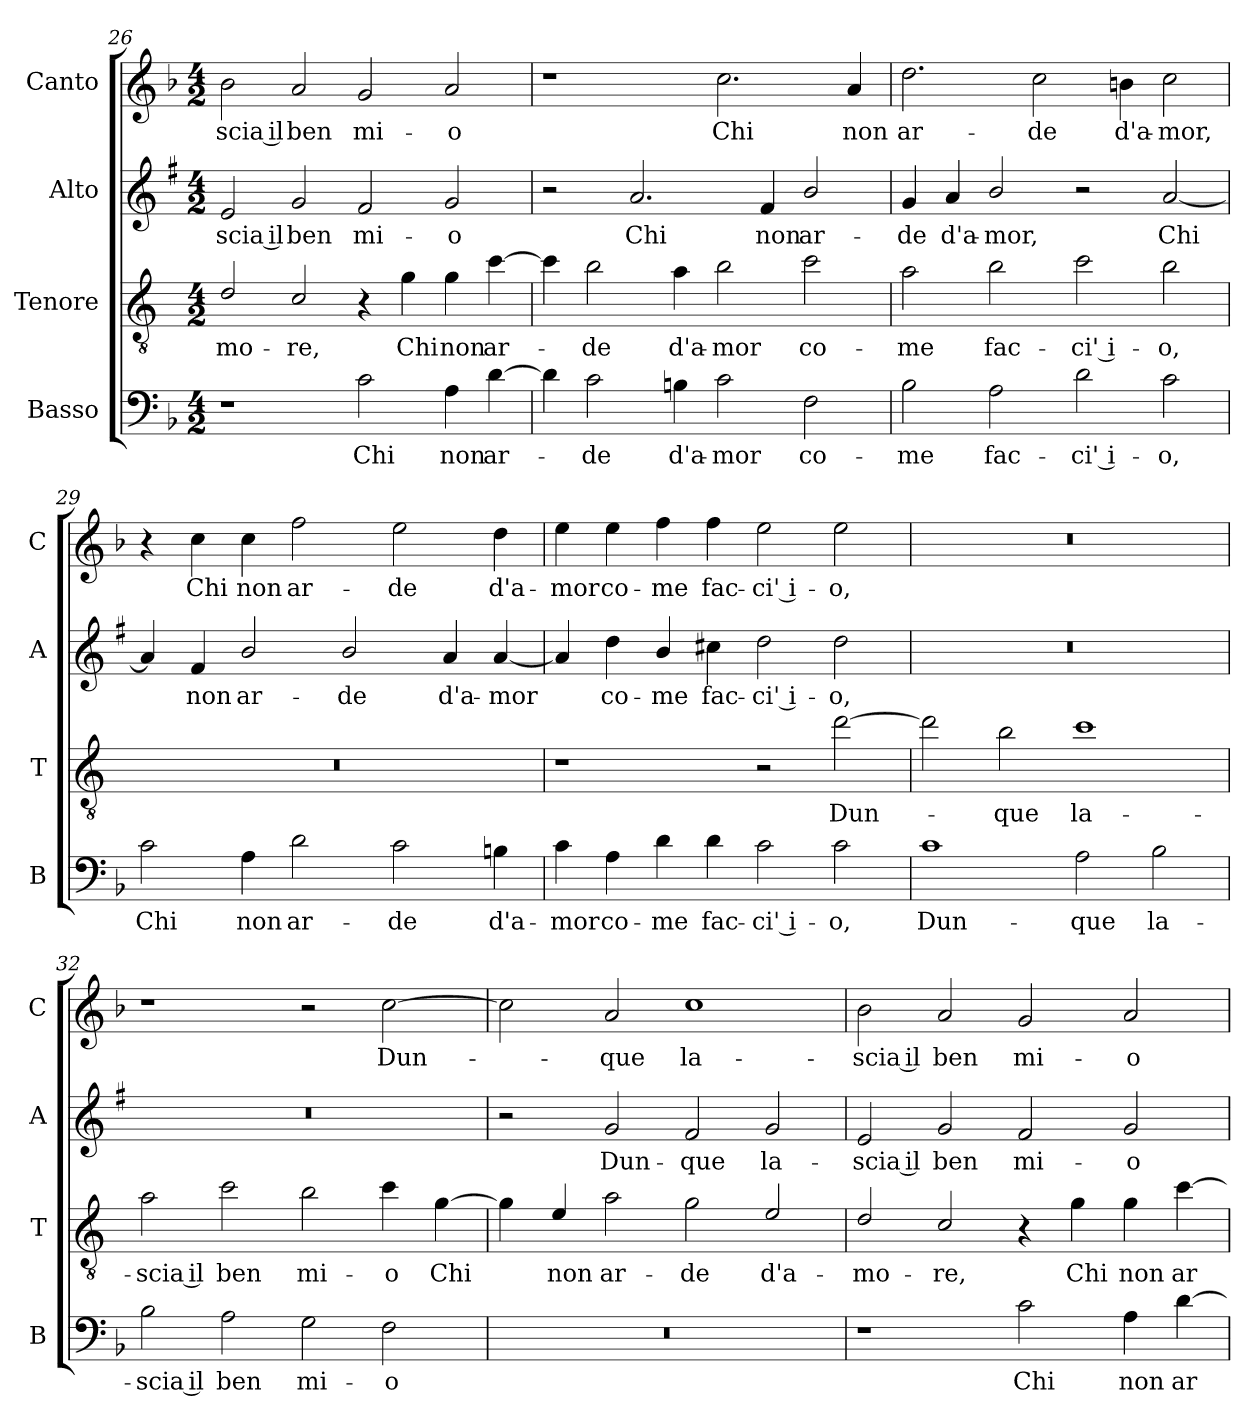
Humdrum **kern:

**kern	**text	**kern	**text	**kern	**text	**kern	**text
*part4	*part4	*part3	*part3	*part2	*part2	*part1	*part1
*staff4	*staff4	*staff3	*staff3	*staff2	*staff2	*staff1	*staff1
*I"Basso	*	*I"Tenore	*	*I"Alto	*	*I"Canto	*
*I'B	*	*I'T	*	*I'A	*	*I'C	*
!!LO:LB:g=z
*clefF4	*	*clefGv2	*	*clefG2	*	*clefG2	*
*	*	*ITrd4c7	*	*ITrd1c2	*	*	*
*k[b-]	*	*k[b-]	*	*k[b-]	*	*k[b-]	*
*F:	*	*F:	*	*F:	*	*F:	*
*M4/2	*	*M4/2	*	*M4/2	*	*M4/2	*
=26	=26	=26	=26	=26	=26	=26	=26
!	!	!	!LO:LY:b	!	!LO:LY:b	!	!LO:LY:b
1r	.	2G/	-mo-	2d/	-scia il	2b-\	-scia il
!	!	!	!LO:LY:b	!	!LO:LY:b	!	!LO:LY:b
.	.	2F/	-re,	2f/	ben	2a/	ben
!	!LO:LY:b	!	!	!	!LO:LY:b	!	!LO:LY:b
2c\	Chi	4r	.	2e/	mi-	2g/	mi-
!	!	!	!LO:LY:b	!	!	!	!
.	.	4c\	Chi	.	.	.	.
!	!LO:LY:b	!	!LO:LY:b	!	!LO:LY:b	!	!LO:LY:b
4A\	non	4c\	non	2f/	-o	2a/	-o
!	!LO:LY:b	!	!LO:LY:b	!	!	!	!
[4d\	ar-	[4f\	ar-	.	.	.	.
=27	=27	=27	=27	=27	=27	=27	=27
4d\]	.	4f\]	.	2r	.	1r	.
!	!LO:LY:b	!	!LO:LY:b	!	!	!	!
2c\	-de	2e\	-de	.	.	.	.
!	!	!	!	!	!LO:LY:b	!	!
.	.	.	.	2.g/	Chi	.	.
!	!LO:LY:b	!	!LO:LY:b	!	!	!	!
4Bn\	d'a-	4d\	d'a-	.	.	.	.
!	!LO:LY:b	!	!LO:LY:b	!	!	!	!LO:LY:b
2c\	-mor	2e\	-mor	.	.	2.cc\	Chi
!	!	!	!	!	!LO:LY:b	!	!
.	.	.	.	4e/	non	.	.
!	!LO:LY:b	!	!LO:LY:b	!	!LO:LY:b	!	!
2F\	co-	2f\	co-	2a/	ar-	.	.
!	!	!	!	!	!	!	!LO:LY:b
.	.	.	.	.	.	4a/	non
=28	=28	=28	=28	=28	=28	=28	=28
!	!LO:LY:b	!	!LO:LY:b	!	!LO:LY:b	!	!LO:LY:b
2B-\	-me	2d\	-me	4f/	-de	2.dd\	ar-
!	!	!	!	!	!LO:LY:b	!	!
.	.	.	.	4g/	d'a-	.	.
!	!LO:LY:b	!	!LO:LY:b	!	!LO:LY:b	!	!
2A\	fac-	2e\	fac-	2a/	-mor,	.	.
!	!	!	!	!	!	!	!LO:LY:b
.	.	.	.	.	.	2cc\	-de
!	!LO:LY:b	!	!LO:LY:b	!	!	!	!
2d\	-ci' i-	2f\	-ci' i-	2r	.	.	.
!	!	!	!	!	!	!	!LO:LY:b
.	.	.	.	.	.	4bn\	d'a-
!	!LO:LY:b	!	!LO:LY:b	!	!LO:LY:b	!	!LO:LY:b
2c\	-o,	2e\	-o,	[2g/	Chi	2cc\	-mor,
=29	=29	=29	=29	=29	=29	=29	=29
!	!LO:LY:b	!	!	!	!	!	!
2c\	Chi	0r	.	4g/]	.	4r	.
!	!	!	!	!	!LO:LY:b	!	!LO:LY:b
.	.	.	.	4e/	non	4cc\	Chi
!	!LO:LY:b	!	!	!	!LO:LY:b	!	!LO:LY:b
4A\	non	.	.	2a/	ar-	4cc\	non
!	!LO:LY:b	!	!	!	!	!	!LO:LY:b
2d\	ar-	.	.	.	.	2ff\	ar-
!	!	!	!	!	!LO:LY:b	!	!
.	.	.	.	2a/	-de	.	.
!	!LO:LY:b	!	!	!	!	!	!LO:LY:b
2c\	-de	.	.	.	.	2ee\	-de
!	!	!	!	!	!LO:LY:b	!	!
.	.	.	.	4g/	d'a-	.	.
!	!LO:LY:b	!	!	!	!LO:LY:b	!	!LO:LY:b
4Bn\	d'a-	.	.	[4g/	-mor	4dd\	d'a-
!!LO:PB:g=z
=30	=30	=30	=30	=30	=30	=30	=30
!	!LO:LY:b	!	!	!	!	!	!LO:LY:b
4c\	-mor	1r	.	4g/]	.	4ee\	-mor
!	!LO:LY:b	!	!	!	!LO:LY:b	!	!LO:LY:b
4A\	co-	.	.	4cc\	co-	4ee\	co-
!	!LO:LY:b	!	!	!	!LO:LY:b	!	!LO:LY:b
4d\	-me	.	.	4a/	-me	4ff\	-me
!	!LO:LY:b	!	!	!	!LO:LY:b	!	!LO:LY:b
4d\	fac-	.	.	4bn\	fac-	4ff\	fac-
!	!LO:LY:b	!	!	!	!LO:LY:b	!	!LO:LY:b
2c\	-ci' i-	2r	.	2cc\	-ci' i-	2ee\	-ci' i-
!	!LO:LY:b	!	!LO:LY:b	!	!LO:LY:b	!	!LO:LY:b
2c\	-o,	[2g\	Dun-	2cc\	-o,	2ee\	-o,
=31	=31	=31	=31	=31	=31	=31	=31
!	!LO:LY:b	!	!	!	!	!	!
1c	Dun-	2g\]	.	0r	.	0r	.
!	!	!	!LO:LY:b	!	!	!	!
.	.	2e\	-que	.	.	.	.
!	!LO:LY:b	!	!LO:LY:b	!	!	!	!
2A\	-que	1f	la-	.	.	.	.
!	!LO:LY:b	!	!	!	!	!	!
2B-\	la-	.	.	.	.	.	.
=32	=32	=32	=32	=32	=32	=32	=32
!	!LO:LY:b	!	!LO:LY:b	!	!	!	!
2B-\	-scia il	2d\	-scia il	0r	.	1r	.
!	!LO:LY:b	!	!LO:LY:b	!	!	!	!
2A\	ben	2f\	ben	.	.	.	.
!	!LO:LY:b	!	!LO:LY:b	!	!	!	!
2G\	mi-	2e\	mi-	.	.	2r	.
!	!LO:LY:b	!	!LO:LY:b	!	!	!	!LO:LY:b
2F\	-o	4f\	-o	.	.	[2cc\	Dun-
!	!	!	!LO:LY:b	!	!	!	!
.	.	[4c\	Chi	.	.	.	.
=33	=33	=33	=33	=33	=33	=33	=33
0r	.	4c\]	.	2r	.	2cc\]	.
!	!	!	!LO:LY:b	!	!	!	!
.	.	4A/	non	.	.	.	.
!	!	!	!LO:LY:b	!	!LO:LY:b	!	!LO:LY:b
.	.	2d\	ar-	2f/	Dun-	2a/	-que
!	!	!	!LO:LY:b	!	!LO:LY:b	!	!LO:LY:b
.	.	2c\	-de	2e/	-que	1cc	la-
!	!	!	!LO:LY:b	!	!LO:LY:b	!	!
.	.	2A/	d'a-	2f/	la-	.	.
!!LO:LB:g=z
=34	=34	=34	=34	=34	=34	=34	=34
!	!	!	!LO:LY:b	!	!LO:LY:b	!	!LO:LY:b
1r	.	2G/	-mo-	2d/	-scia il	2b-\	-scia il
!	!	!	!LO:LY:b	!	!LO:LY:b	!	!LO:LY:b
.	.	2F/	-re,	2f/	ben	2a/	ben
!	!LO:LY:b	!	!	!	!LO:LY:b	!	!LO:LY:b
2c\	Chi	4r	.	2e/	mi-	2g/	mi-
!	!	!	!LO:LY:b	!	!	!	!
.	.	4c\	Chi	.	.	.	.
!	!LO:LY:b	!	!LO:LY:b	!	!LO:LY:b	!	!LO:LY:b
4A\	non	4c\	non	2f/	-o	2a/	-o
!	!LO:LY:b	!	!LO:LY:b	!	!	!	!
[4d\	ar-	[4f\	ar-	.	.	.	.
=	=	=	=	=	=	=	=
*-	*-	*-	*-	*-	*-	*-	*-
